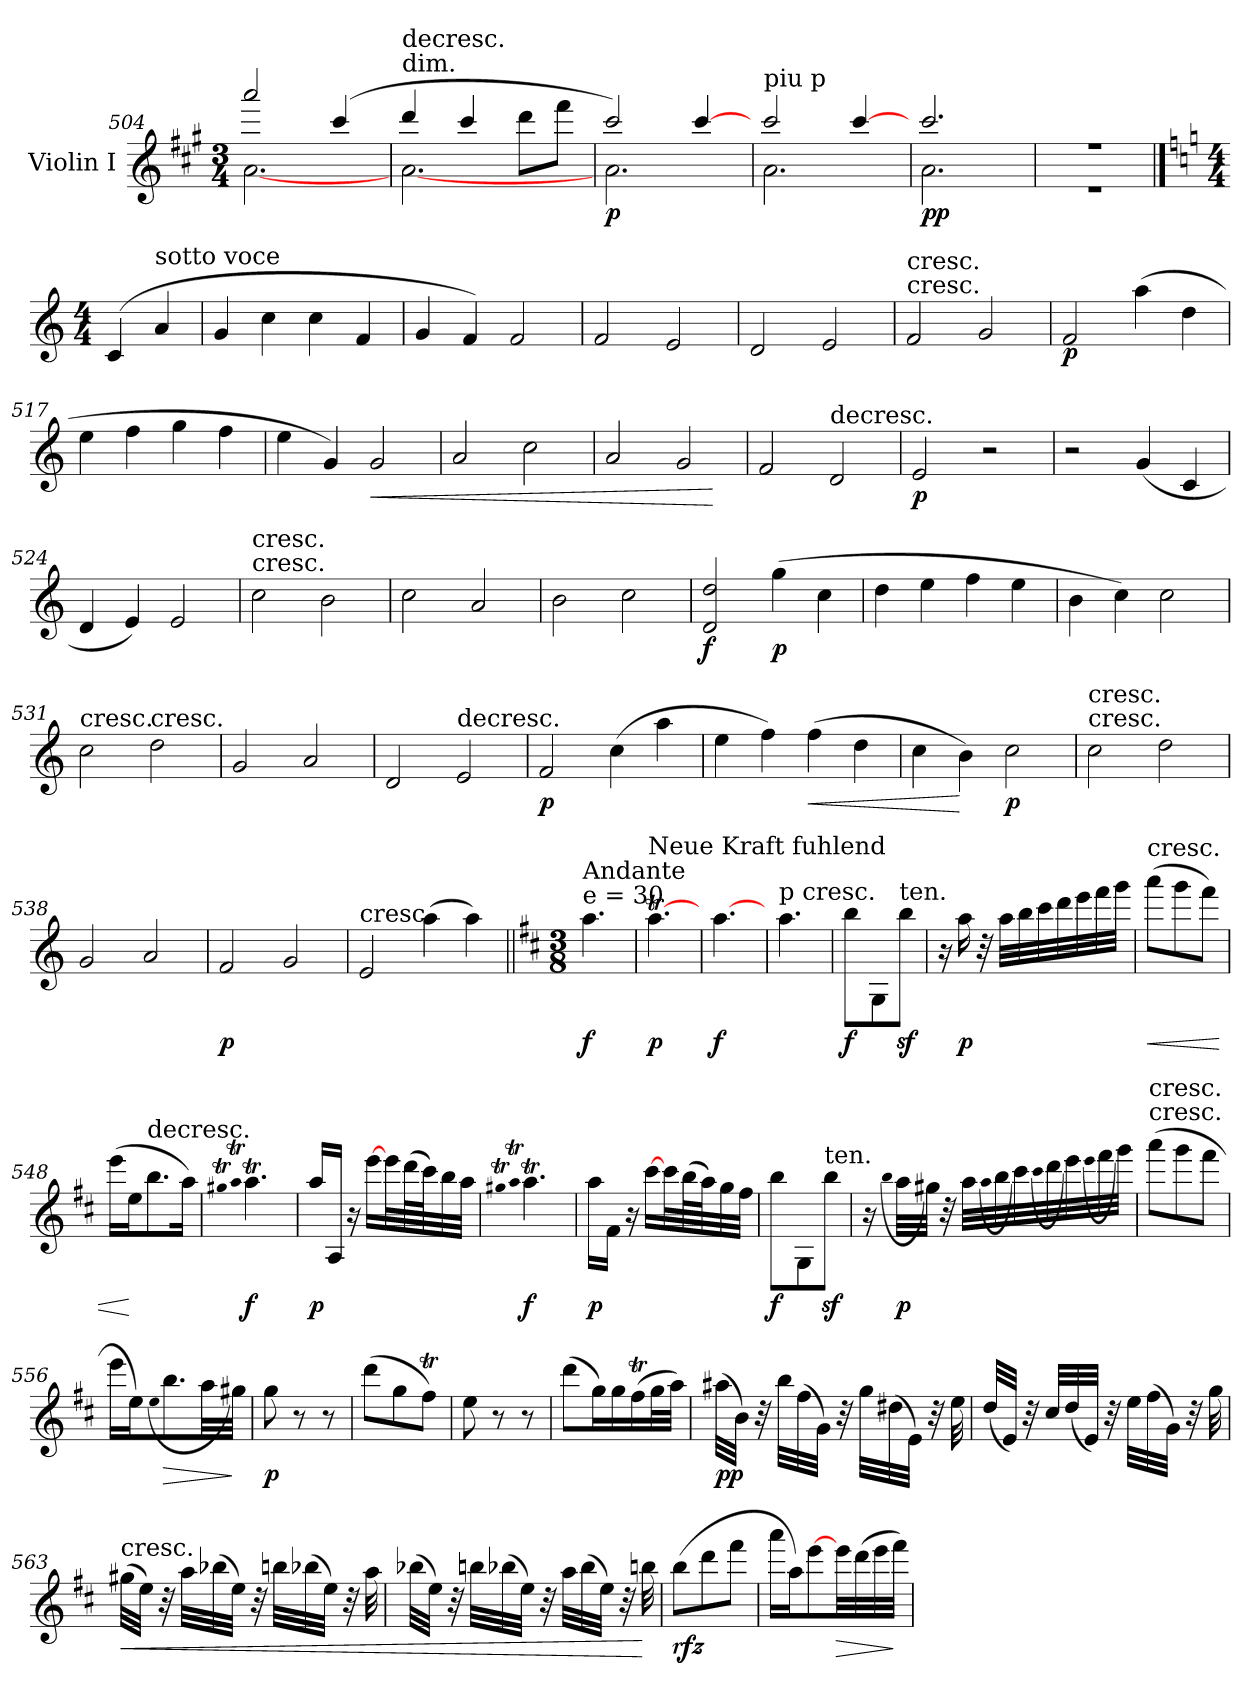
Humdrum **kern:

**kern	**dynam
*part1	*part1
*staff1	*staff1
*I"Violin I	*
*I'Vln	*
*clefG2	*
*k[f#c#g#]	*
*A:	*
*M3/4	*
=504	=504
*^	*
2aaa	[2.a	.
(4ccc#	.	.
=505	=505	=505
!LO:TX:a:t=dim.	!	!
!LO:TX:t=decresc.	!	!
4ddd	[2.a	.
4ccc#	.	.
8ddd\L	.	.
8fff#\J	.	.
=506	=506	=506
2ccc#)	2.a	p
[4ccc#	.	.
=507	=507	=507
!LO:TX:a:t=piu p	!	!
2ccc#	2.a	.
[4ccc#	.	.
=508	=508	=508
2.ccc#	2.a	pp
=509	=509	=509
2.r	2.r	.
*v	*v	*
==510	==510
*k[]	*
*C:	*
*M4/4	*
*^	*
!LO:TX:a:t=Heiliger Dankgesang eines Genesenen an die Gottheit, in der lydischen Tonart.	!	!
!LO:TX:a:B:t=Molto Adagio	!	!
*v	*v	*
(4c	.
!LO:TX:a:t=sotto voce	!
4a	.
=511	=511
4g	.
4cc	.
4cc	.
4f	.
=512	=512
4g	.
4f)	.
2f	.
=513	=513
2f	.
2e	.
=514	=514
2d	.
2e	.
=515	=515
!LO:TX:t=cresc.	!
!LO:TX:a:t=cresc.	!
2f	.
2g	.
=516	=516
2f	p
(4aa	.
4dd	.
=517	=517
4ee	.
4ff	.
4gg	.
4ff	.
=518	=518
4ee	.
4g)	.
!	!LO:HP:b
2g	<
=519	=519
2a	.
2cc	.
=520	=520
2a	.
2g	.
.	[
=521	=521
2f	.
!LO:TX:t=decresc.	!
2d	.
=522	=522
2e	p
2r	.
=523	=523
2r	.
(4g	.
4c	.
=524	=524
4d	.
4e)	.
2e	.
=525	=525
!LO:TX:t=cresc.	!
!LO:TX:a:t=cresc.	!
2cc	.
2b	.
=526	=526
2cc	.
2a	.
=527	=527
2b	.
2cc	.
=528	=528
2d 2dd	f
(4gg	p
4cc	.
=529	=529
4dd	.
4ee	.
4ff	.
4ee	.
=530	=530
4b	.
4cc)	.
2cc	.
=531	=531
!LO:TX:a:t=cresc.	!
2cc	.
!LO:TX:t=cresc.	!
2dd	.
=532	=532
2g	.
2a	.
=533	=533
2d	.
!LO:TX:t=decresc.	!
2e	.
=534	=534
2f	p
(4cc	.
4aa	.
=535	=535
4ee	.
4ff)	.
!	!LO:HP:b
(4ff	<
4dd	.
=536	=536
4cc	.
4b)	[
2cc	p
=537	=537
!LO:TX:t=cresc.	!
!LO:TX:a:t=cresc.	!
2cc	.
2dd	.
=538	=538
2g	.
2a	.
=539	=539
2f	p
2g	.
=540	=540
!LO:TX:a:t=cresc.	!
2e	.
(4aa	.
4aa)	.
=541||	=541||
*k[f#c#]	*
*D:	*
*M3/8	*
!LO:TX:a:t=e = 30	!
!LO:TX:a:t=Andante	!
4.aa	f
=542	=542
!LO:TX:a:t=Neue Kraft fuhlend	!
[4.aaT	p
=543	=543
[4.aa	f
=544	=544
!LO:TX:a:t=p cresc.	!
4.aa	.
=545	=545
8bb\L	f
8G\	.
!LO:TX:a:t=ten.	!
8bbz\J	.
=546	=546
16r	.
16aa	p
32r	.
32aa\LLL	.
32bb\	.
32ccc#\	.
32ddd\	.
32eee\	.
32fff#\	.
32ggg\JJJ	.
=547	=547
!LO:TX:a:t=cresc.	!
!	!LO:HP:b
(8aaa\L	<
8ggg\	.
8fff#\J)	.
=548	=548
(16eee\LL	.
16ee\J	[
!LO:TX:t=decresc.	!
8.bb\	.
16aa\Jk)	.
=549	=549
qqgg#Xt	.
qqaaT	.
4.aaT	f
=550	=550
16aa/LL	p
16A/JJ	.
16r	.
[16eee\LL	.
32eee\L	.
(64ddd\L	.
64ccc#\J)	.
32bb\	.
32aa\JJJ	.
=551	=551
qqgg#Xt	.
qqaaT	.
4.aaT	f
=552	=552
16aa\LL	p
16f#\JJ	.
16r	.
[16ccc#\LL	.
32ccc#\L	.
(64bb\L	.
64aa\J)	.
32gg\	.
32ff#\JJJ	.
=553	=553
8bb\L	f
8G\	.
!LO:TX:a:t=ten.	!
8bbz\J	.
=554	=554
16r	.
(qqbb	.
32aa\LLL	p
32gg#X\JJJ)	.
32r	.
32aa\LLL	.
(qqaa	.
32bb\	.
32ccc#\)	.
(qqccc#	.
32ddd\	.
32eee\)	.
(qqeee	.
32fff#\	.
32ggg\JJJ)	.
=555	=555
!LO:TX:t=cresc.	!
!LO:TX:a:t=cresc.	!
(8aaa\L	.
8ggg\	.
8fff#\J	.
=556	=556
16eee\LL	.
16ee\J)	.
(qqee	.
!	!LO:HP:b
8.bb\	>
32aa\LL	.
32gg#X\JJJ)	]
=557	=557
8gg	p
8r	.
8r	.
=558	=558
(8ddd\L	.
8gg\	.
8ff#t\J)	.
=559	=559
8ee	.
8r	.
8r	.
=560	=560
(8ddd\L	.
16gg\L)	.
16gg\	.
(16ff#t\	.
32gg\L	.
32aa\JJJ)	.
=561	=561
(32aa#X\LLL	pp
32b\JJJ)	.
32r	.
32bb\LLL	.
(32ff#\	.
32g\JJJ)	.
32r	.
32gg\LLL	.
(32dd#X\	.
32e\JJJ)	.
32r	.
32ee	.
=562	=562
(32dd/LLL	.
32e/JJJ)	.
32r	.
32cc#/LLL	.
(32dd/	.
32e/JJJ)	.
32r	.
32ee\LLL	.
(32ff#\	.
32g\JJJ)	.
32r	.
32gg	.
=563	=563
!LO:TX:a:t=cresc.	!
!	!LO:HP:b
(32gg#X\LLL	<
32ee\JJJ)	.
32r	.
32aa\LLL	.
(32bb-X\	.
32ee\JJJ)	.
32r	.
32bbn\LLL	.
(32bb-X\	.
32ee\JJJ)	.
32r	.
32aa	.
=564	=564
(32bb-X\LLL	.
32ee\JJJ)	.
32r	.
32bbn\LLL	.
(32bb-X\	.
32ee\JJJ)	.
32r	.
32aa\LLL	.
(32bb-\	.
32ee\JJJ)	.
32r	.
32bbn	[
=565	=565
(8bb\L	rfz
8ddd\	.
8fff#\J	.
=566	=566
16aaa\LL	.
16aa\J)	.
[8eee\	.
!	!LO:HP:b
32eee\LL	>
(32ddd\	.
32eee\	.
32fff#\JJJ)	]
=	=
*-	*-
